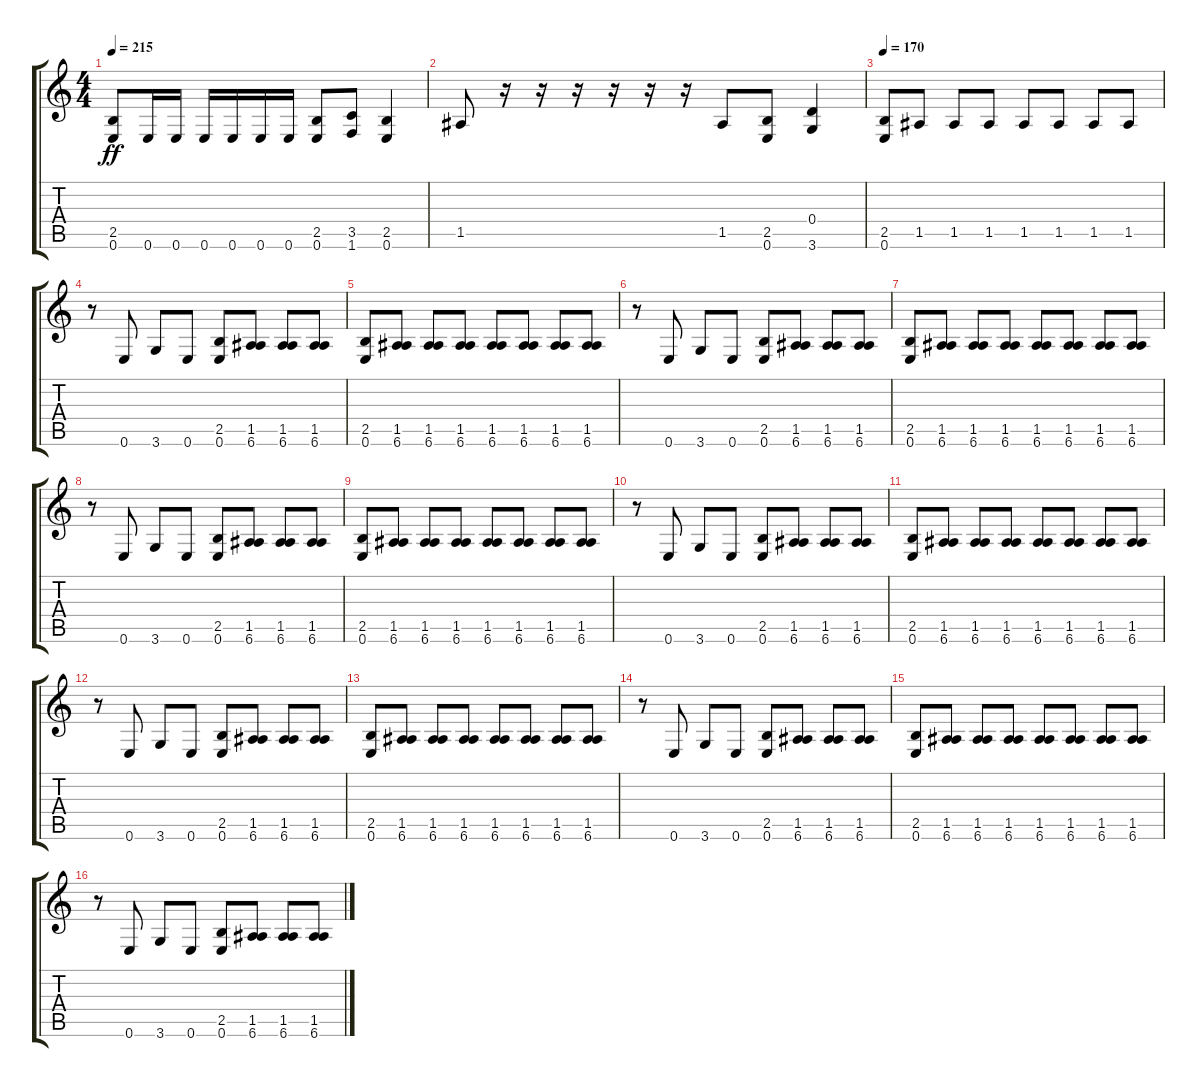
\track "" {instrument distortionguitar}
\staff {score tabs}
\tuning (E4 B3 G3 D3 A2 E2) {hide}
\ts (4 4)
\tempo 215
\clef g2
\ks c
(2.5 0.6).8{dy ff} 0.6.16 0.6.16 0.6.16 0.6.16 0.6.16 0.6.16 (2.5 0.6).8 (3.5 1.6).8 (2.5 0.6).4 |
1.5.8 r.16 r.16 r.16 r.16 r.16 r.16 1.5.8 (2.5 0.6).8 (0.4 3.6).4 |
\tempo 170
(2.5 0.6).8 1.5.8 1.5.8 1.5.8 1.5.8 1.5.8 1.5.8 1.5.8 |
r.8 0.6.8 3.6.8 0.6.8 (2.5 0.6).8 (1.5 6.6).8 (1.5 6.6).8 (1.5 6.6).8 |
(2.5 0.6).8 (1.5 6.6).8 (1.5 6.6).8 (1.5 6.6).8 (1.5 6.6).8 (1.5 6.6).8 (1.5 6.6).8 (1.5 6.6).8 |
r.8 0.6.8 3.6.8 0.6.8 (2.5 0.6).8 (1.5 6.6).8 (1.5 6.6).8 (1.5 6.6).8 |
(2.5 0.6).8 (1.5 6.6).8 (1.5 6.6).8 (1.5 6.6).8 (1.5 6.6).8 (1.5 6.6).8 (1.5 6.6).8 (1.5 6.6).8 |
r.8 0.6.8 3.6.8 0.6.8 (2.5 0.6).8 (1.5 6.6).8 (1.5 6.6).8 (1.5 6.6).8 |
(2.5 0.6).8 (1.5 6.6).8 (1.5 6.6).8 (1.5 6.6).8 (1.5 6.6).8 (1.5 6.6).8 (1.5 6.6).8 (1.5 6.6).8 |
r.8 0.6.8 3.6.8 0.6.8 (2.5 0.6).8 (1.5 6.6).8 (1.5 6.6).8 (1.5 6.6).8 |
(2.5 0.6).8 (1.5 6.6).8 (1.5 6.6).8 (1.5 6.6).8 (1.5 6.6).8 (1.5 6.6).8 (1.5 6.6).8 (1.5 6.6).8 |
r.8 0.6.8 3.6.8 0.6.8 (2.5 0.6).8 (1.5 6.6).8 (1.5 6.6).8 (1.5 6.6).8 |
(2.5 0.6).8 (1.5 6.6).8 (1.5 6.6).8 (1.5 6.6).8 (1.5 6.6).8 (1.5 6.6).8 (1.5 6.6).8 (1.5 6.6).8 |
r.8 0.6.8 3.6.8 0.6.8 (2.5 0.6).8 (1.5 6.6).8 (1.5 6.6).8 (1.5 6.6).8 |
(2.5 0.6).8 (1.5 6.6).8 (1.5 6.6).8 (1.5 6.6).8 (1.5 6.6).8 (1.5 6.6).8 (1.5 6.6).8 (1.5 6.6).8 |
r.8 0.6.8 3.6.8 0.6.8 (2.5 0.6).8 (1.5 6.6).8 (1.5 6.6).8 (1.5 6.6).8
